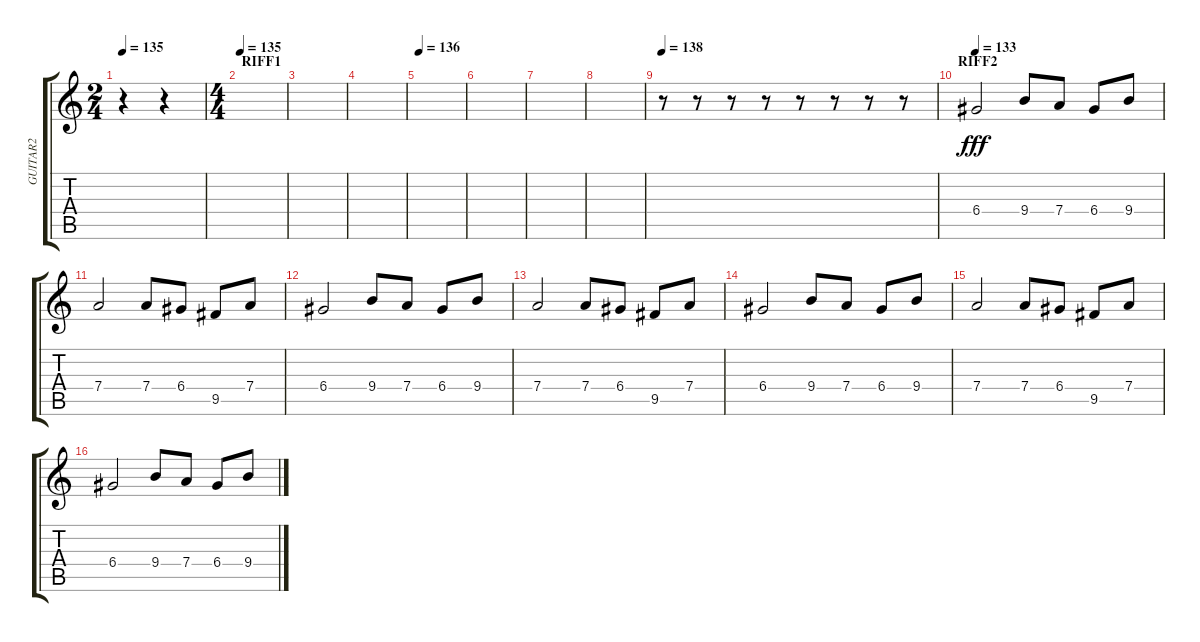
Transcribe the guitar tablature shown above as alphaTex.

\track ("GUITAR2" "GUITAR2") {instrument distortionguitar}
\staff {score tabs}
\tuning (E4 B3 G3 D3 A2 E2) {hide}
\ts (2 4)
\tempo 135
\tempo 120
\tempo 135
\clef g2
\ks c
r.4{dy fff instrument distortionguitar} r.4 |
\ts (4 4)
\section ("" "RIFF1")
\tempo 135
|
|
|
\tempo 136
|
|
|
|
\tempo 138
r.8 r.8 r.8 r.8 r.8 r.8 r.8 r.8 |
\section ("" "RIFF2")
\tempo 133
6.4.2 9.4.8 7.4.8 6.4.8 9.4.8 |
7.4.2 7.4.8 6.4.8 9.5.8 7.4.8 |
6.4.2 9.4.8 7.4.8 6.4.8 9.4.8 |
7.4.2 7.4.8 6.4.8 9.5.8 7.4.8 |
6.4.2 9.4.8 7.4.8 6.4.8 9.4.8 |
7.4.2 7.4.8 6.4.8 9.5.8 7.4.8 |
6.4.2 9.4.8 7.4.8 6.4.8 9.4.8
